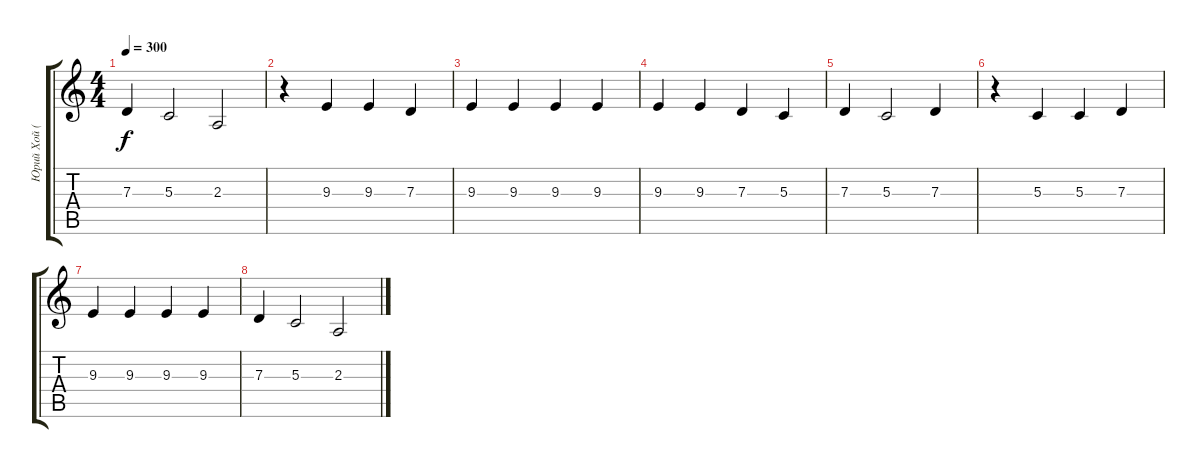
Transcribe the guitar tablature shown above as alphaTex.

\track ("Юрий Хой (Клинских)" "Юрий Хой (") {instrument cello}
\staff {score tabs}
\tuning (E4 B3 G3 D3 A2 E2) {hide}
\ts (4 4)
\tempo 300
\clef g2
\ks c
7.3.4{dy f} 5.3.2 2.3.2 |
r.4 9.3.4 9.3.4 7.3.4 |
9.3.4 9.3.4 9.3.4 9.3.4 |
9.3.4 9.3.4 7.3.4 5.3.4 |
7.3.4 5.3.2 7.3.4 |
r.4 5.3.4 5.3.4 7.3.4 |
9.3.4 9.3.4 9.3.4 9.3.4 |
7.3.4 5.3.2 2.3.2
